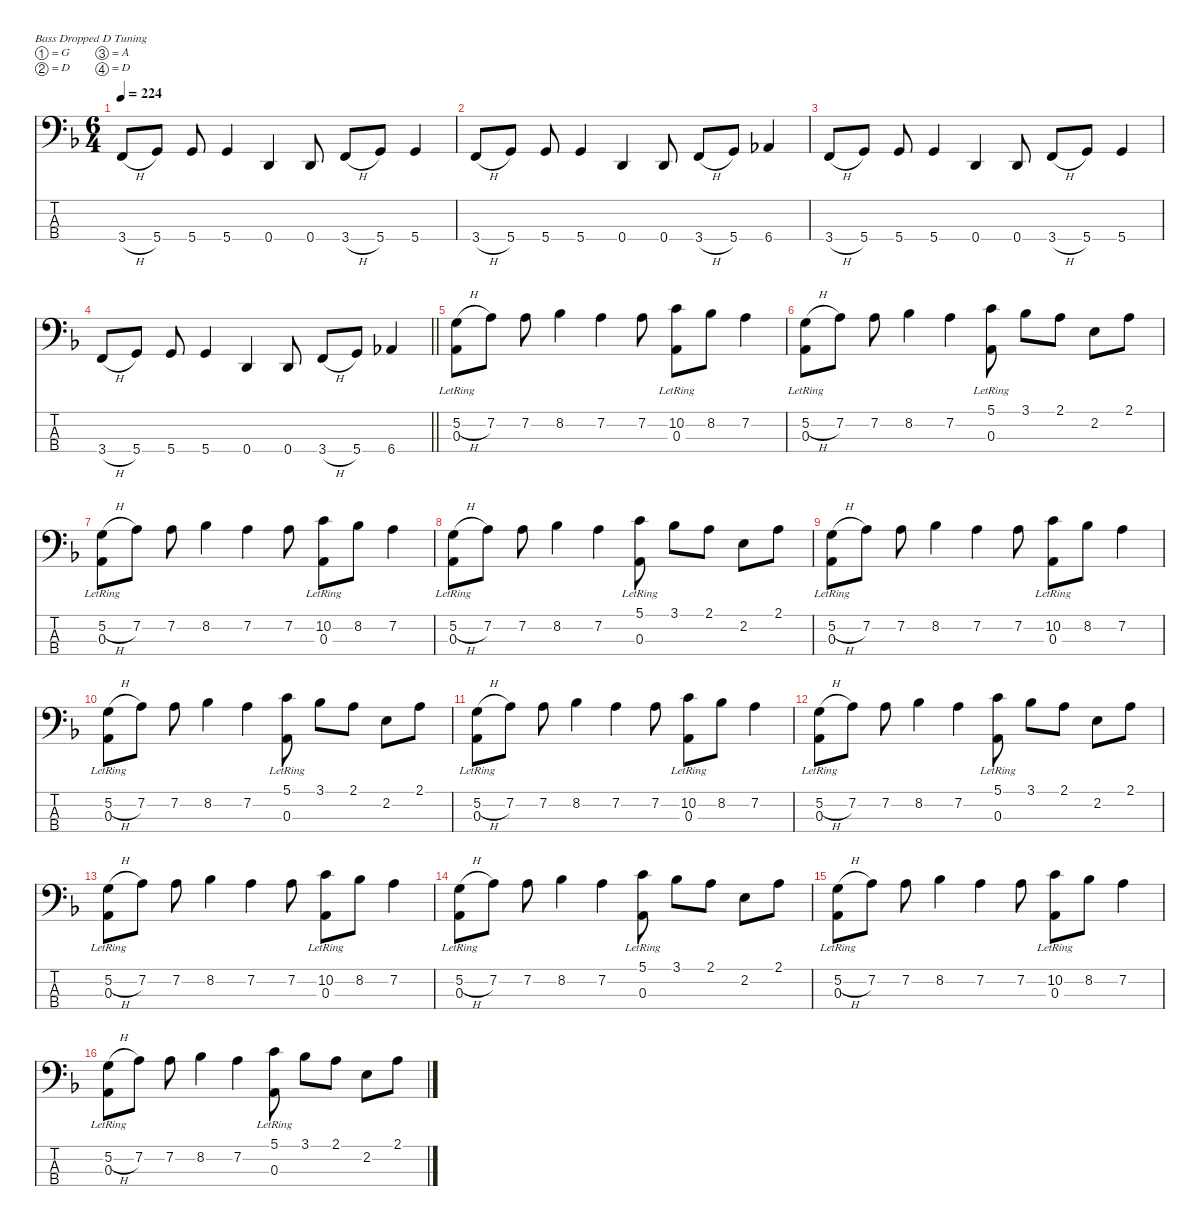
\hideDynamics
\bracketExtendMode nobrackets
\singleTrackTrackNamePolicy hidden
\multiTrackTrackNamePolicy hidden
\firstSystemTrackNameMode fullname
\firstSystemTrackNameOrientation horizontal
\otherSystemsTrackNameOrientation horizontal
\track ("Bass" "E-Bass") {defaultSystemsLayout 8 instrument electricbassfinger}
\staff {score tabs}
\tuning (G2 D2 A1 D1)
\ts (6 4)
\tempo 224
\clef f4
\ks dminor
3.4{h acc forcenatural}.8{dy f beam Up} 5.4{acc forcenatural}.8{beam Up} 5.4{acc forcenatural}.8{beam Up} 5.4{acc forcenatural}.4{beam Up} 0.4{acc forcenatural}.4{beam Up} 0.4{acc forcenatural}.8{beam Up} 3.4{h acc forcenatural}.8{beam Up} 5.4{acc forcenatural}.8{beam Up} 5.4{acc forcenatural}.4{beam Up} |
3.4{h acc forcenatural}.8{beam Up} 5.4{acc forcenatural}.8{beam Up} 5.4{acc forcenatural}.8{beam Up} 5.4{acc forcenatural}.4{beam Up} 0.4{acc forcenatural}.4{beam Up} 0.4{acc forcenatural}.8{beam Up} 3.4{h acc forcenatural}.8{beam Up} 5.4{acc forcenatural}.8{beam Up} 6.4{acc b}.4{beam Up} |
3.4{h acc forcenatural}.8{beam Up} 5.4{acc forcenatural}.8{beam Up} 5.4{acc forcenatural}.8{beam Up} 5.4{acc forcenatural}.4{beam Up} 0.4{acc forcenatural}.4{beam Up} 0.4{acc forcenatural}.8{beam Up} 3.4{h acc forcenatural}.8{beam Up} 5.4{acc forcenatural}.8{beam Up} 5.4{acc forcenatural}.4{beam Up} |
\barLineRight lightlight
3.4{h acc forcenatural}.8{beam Up} 5.4{acc forcenatural}.8{beam Up} 5.4{acc forcenatural}.8{beam Up} 5.4{acc forcenatural}.4{beam Up} 0.4{acc forcenatural}.4{beam Up} 0.4{acc forcenatural}.8{beam Up} 3.4{h acc forcenatural}.8{beam Up} 5.4{acc forcenatural}.8{beam Up} 6.4{acc b}.4{beam Up} |
(5.2{h acc forcenatural} 0.3{lr acc forcenatural}).8{beam Down} 7.2{acc forcenatural}.8{beam Down} 7.2{acc forcenatural}.8{beam Down} 8.2{acc b}.4{beam Down} 7.2{acc forcenatural}.4{beam Down} 7.2{acc forcenatural}.8{beam Down} (10.2{acc forcenatural} 0.3{lr acc forcenatural}).8{beam Down} 8.2{acc b}.8{beam Down} 7.2{acc forcenatural}.4{beam Down} |
(5.2{h acc forcenatural} 0.3{lr acc forcenatural}).8{beam Down} 7.2{acc forcenatural}.8{beam Down} 7.2{acc forcenatural}.8{beam Down} 8.2{acc b}.4{beam Down} 7.2{acc forcenatural}.4{beam Down} (5.1{acc forcenatural} 0.3{lr acc forcenatural}).8{beam Down} 3.1{acc b}.8{beam Down} 2.1{acc forcenatural}.8{beam Down} 2.2{acc forcenatural}.8{beam Down} 2.1{acc forcenatural}.8{beam Down} |
(5.2{h acc forcenatural} 0.3{lr acc forcenatural}).8{beam Down} 7.2{acc forcenatural}.8{beam Down} 7.2{acc forcenatural}.8{beam Down} 8.2{acc b}.4{beam Down} 7.2{acc forcenatural}.4{beam Down} 7.2{acc forcenatural}.8{beam Down} (10.2{acc forcenatural} 0.3{lr acc forcenatural}).8{beam Down} 8.2{acc b}.8{beam Down} 7.2{acc forcenatural}.4{beam Down} |
(5.2{h acc forcenatural} 0.3{lr acc forcenatural}).8{beam Down} 7.2{acc forcenatural}.8{beam Down} 7.2{acc forcenatural}.8{beam Down} 8.2{acc b}.4{beam Down} 7.2{acc forcenatural}.4{beam Down} (5.1{acc forcenatural} 0.3{lr acc forcenatural}).8{beam Down} 3.1{acc b}.8{beam Down} 2.1{acc forcenatural}.8{beam Down} 2.2{acc forcenatural}.8{beam Down} 2.1{acc forcenatural}.8{beam Down} |
(5.2{h acc forcenatural} 0.3{lr acc forcenatural}).8{beam Down} 7.2{acc forcenatural}.8{beam Down} 7.2{acc forcenatural}.8{beam Down} 8.2{acc b}.4{beam Down} 7.2{acc forcenatural}.4{beam Down} 7.2{acc forcenatural}.8{beam Down} (10.2{acc forcenatural} 0.3{lr acc forcenatural}).8{beam Down} 8.2{acc b}.8{beam Down} 7.2{acc forcenatural}.4{beam Down} |
(5.2{h acc forcenatural} 0.3{lr acc forcenatural}).8{beam Down} 7.2{acc forcenatural}.8{beam Down} 7.2{acc forcenatural}.8{beam Down} 8.2{acc b}.4{beam Down} 7.2{acc forcenatural}.4{beam Down} (5.1{acc forcenatural} 0.3{lr acc forcenatural}).8{beam Down} 3.1{acc b}.8{beam Down} 2.1{acc forcenatural}.8{beam Down} 2.2{acc forcenatural}.8{beam Down} 2.1{acc forcenatural}.8{beam Down} |
(5.2{h acc forcenatural} 0.3{lr acc forcenatural}).8{beam Down} 7.2{acc forcenatural}.8{beam Down} 7.2{acc forcenatural}.8{beam Down} 8.2{acc b}.4{beam Down} 7.2{acc forcenatural}.4{beam Down} 7.2{acc forcenatural}.8{beam Down} (10.2{acc forcenatural} 0.3{lr acc forcenatural}).8{beam Down} 8.2{acc b}.8{beam Down} 7.2{acc forcenatural}.4{beam Down} |
(5.2{h acc forcenatural} 0.3{lr acc forcenatural}).8{beam Down} 7.2{acc forcenatural}.8{beam Down} 7.2{acc forcenatural}.8{beam Down} 8.2{acc b}.4{beam Down} 7.2{acc forcenatural}.4{beam Down} (5.1{acc forcenatural} 0.3{lr acc forcenatural}).8{beam Down} 3.1{acc b}.8{beam Down} 2.1{acc forcenatural}.8{beam Down} 2.2{acc forcenatural}.8{beam Down} 2.1{acc forcenatural}.8{beam Down} |
(5.2{h acc forcenatural} 0.3{lr acc forcenatural}).8{beam Down} 7.2{acc forcenatural}.8{beam Down} 7.2{acc forcenatural}.8{beam Down} 8.2{acc b}.4{beam Down} 7.2{acc forcenatural}.4{beam Down} 7.2{acc forcenatural}.8{beam Down} (10.2{acc forcenatural} 0.3{lr acc forcenatural}).8{beam Down} 8.2{acc b}.8{beam Down} 7.2{acc forcenatural}.4{beam Down} |
(5.2{h acc forcenatural} 0.3{lr acc forcenatural}).8{beam Down} 7.2{acc forcenatural}.8{beam Down} 7.2{acc forcenatural}.8{beam Down} 8.2{acc b}.4{beam Down} 7.2{acc forcenatural}.4{beam Down} (5.1{acc forcenatural} 0.3{lr acc forcenatural}).8{beam Down} 3.1{acc b}.8{beam Down} 2.1{acc forcenatural}.8{beam Down} 2.2{acc forcenatural}.8{beam Down} 2.1{acc forcenatural}.8{beam Down} |
(5.2{h acc forcenatural} 0.3{lr acc forcenatural}).8{beam Down} 7.2{acc forcenatural}.8{beam Down} 7.2{acc forcenatural}.8{beam Down} 8.2{acc b}.4{beam Down} 7.2{acc forcenatural}.4{beam Down} 7.2{acc forcenatural}.8{beam Down} (10.2{acc forcenatural} 0.3{lr acc forcenatural}).8{beam Down} 8.2{acc b}.8{beam Down} 7.2{acc forcenatural}.4{beam Down} |
(5.2{h acc forcenatural} 0.3{lr acc forcenatural}).8{beam Down} 7.2{acc forcenatural}.8{beam Down} 7.2{acc forcenatural}.8{beam Down} 8.2{acc b}.4{beam Down} 7.2{acc forcenatural}.4{beam Down} (5.1{acc forcenatural} 0.3{lr acc forcenatural}).8{beam Down} 3.1{acc b}.8{beam Down} 2.1{acc forcenatural}.8{beam Down} 2.2{acc forcenatural}.8{beam Down} 2.1{acc forcenatural}.8{beam Down}
